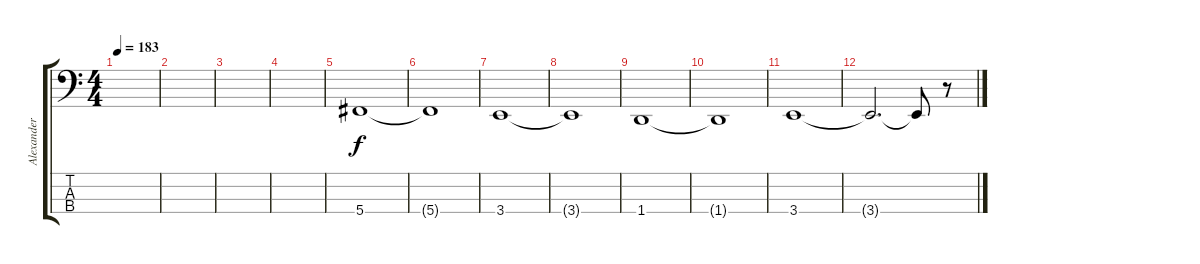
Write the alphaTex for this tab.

\track ("Alexander Rogue" "Alexander ") {instrument electricbasspick}
\staff {score tabs}
\tuning (Gb2 Db2 Ab1 Db1) {hide}
\ts (4 4)
\tempo 183
\clef f4
\ks c
|
|
|
|
5.4.1 |
5.4{t}.1 |
3.4.1 |
3.4{t}.1 |
1.4.1 |
1.4{t}.1 |
3.4.1 |
3.4{t}.2{d} 3.4{t}.8 r.8
